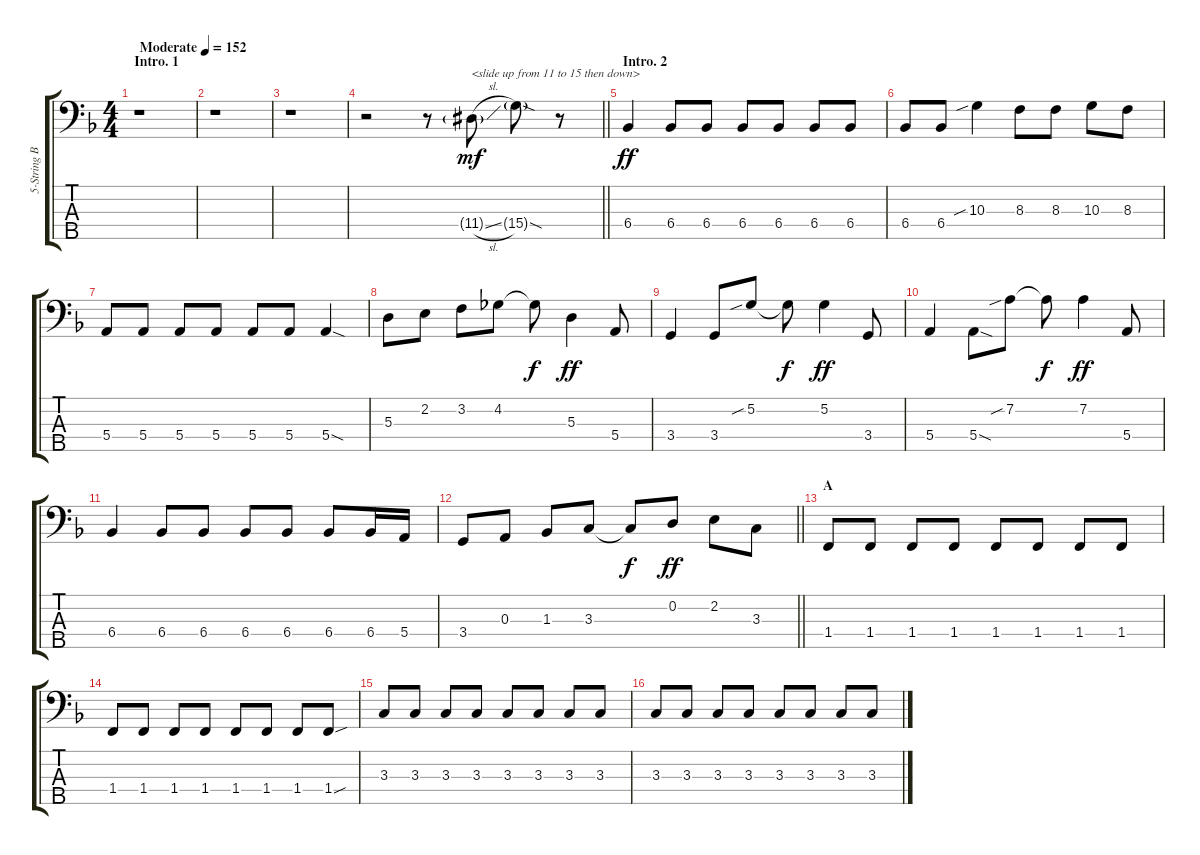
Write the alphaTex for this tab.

\track ("5-String Bass" "5-String B") {instrument electricbasspick}
\staff {score tabs}
\tuning (G2 D2 A1 E1 B0) {hide}
\ts (4 4)
\section ("" "Intro. 1")
\tempo (152 "Moderate")
\clef f4
\ks f
r.1{dy mf instrument electricbasspick} |
r.1 |
r.1 |
\barLineRight lightlight
r.2 r.8 11.4{sl g acc #}.8{txt "<slide up from 11 to 15 then down>"} 15.4{sod g}.8 r.8 |
\section ("" "Intro. 2")
6.4.4{dy ff} 6.4.8 6.4.8 6.4.8 6.4.8 6.4.8 6.4.8 |
6.4.8 6.4.8 10.3{sib}.4 8.3.8 8.3.8 10.3.8 8.3.8 |
5.4.8 5.4.8 5.4.8 5.4.8 5.4.8 5.4.8 5.4{sod}.4 |
5.3.8 2.2.8 3.2.8 4.2.8 4.2{t}.8{dy f} 5.3.4{dy ff} 5.4.8 |
3.4.4 3.4.8 5.2{sib}.8 5.2{t}.8{dy f} 5.2.4{dy ff} 3.4.8 |
5.4.4 5.4{sod}.8 7.2{sib}.8 7.2{t}.8{dy f} 7.2.4{dy ff} 5.4.8 |
6.4.4 6.4.8 6.4.8 6.4.8 6.4.8 6.4.8 6.4.16 5.4.16 |
\barLineRight lightlight
3.4.8 0.3.8 1.3.8 3.3.8 3.3{t}.8{dy f} 0.2.8{dy ff} 2.2.8 3.3.8 |
\section ("" "A")
1.4.8 1.4.8 1.4.8 1.4.8 1.4.8 1.4.8 1.4.8 1.4.8 |
1.4.8 1.4.8 1.4.8 1.4.8 1.4.8 1.4.8 1.4.8 1.4{sou}.8 |
3.3.8 3.3.8 3.3.8 3.3.8 3.3.8 3.3.8 3.3.8 3.3.8 |
3.3.8 3.3.8 3.3.8 3.3.8 3.3.8 3.3.8 3.3.8 3.3.8
